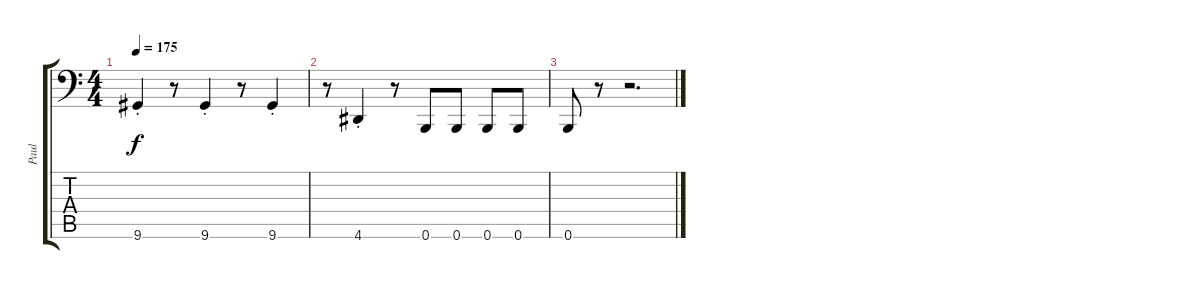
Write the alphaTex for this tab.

\track ("Paul" "Paul") {instrument electricbasspick}
\staff {score tabs}
\tuning (Db3 Ab2 E2 B1 Gb1 B0) {hide}
\ts (4 4)
\tempo 175
\clef f4
\ks c
9.6{st}.4{dy f} r.8 9.6{st}.4 r.8 9.6{st}.4 |
r.8 4.6{st}.4 r.8 0.6.8 0.6.8 0.6.8 0.6.8 |
0.6.8 r.8 r.2{d}
